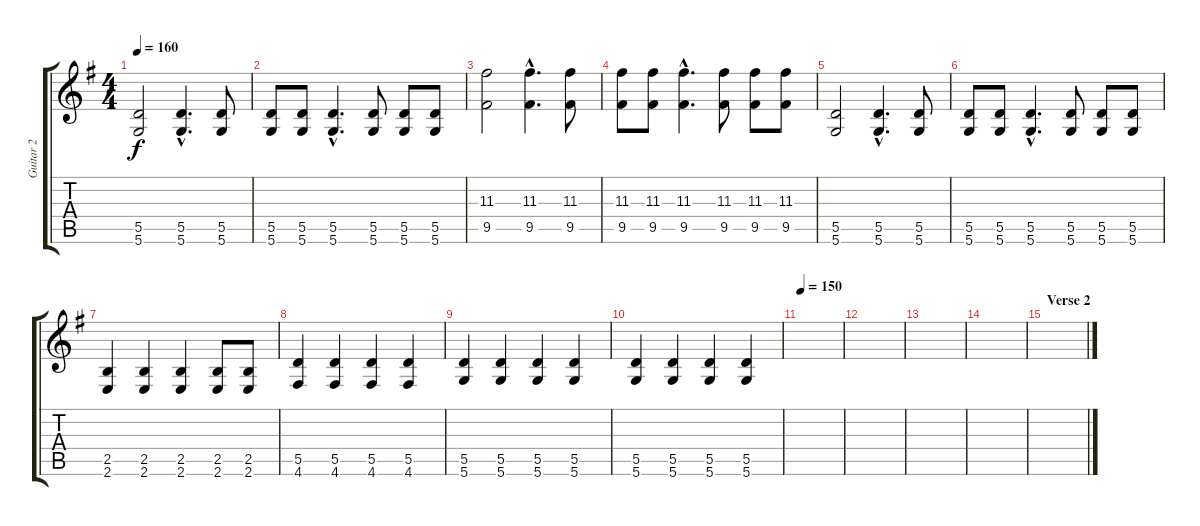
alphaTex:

\track ("Guitar 2" "Guitar 2") {instrument distortionguitar}
\staff {score tabs}
\tuning (E4 B3 G3 D3 A2 D2) {hide}
\ts (4 4)
\tempo 160
\clef g2
\ks g
(5.5 5.6).2{dy f} (5.5{hac} 5.6{hac}).4{d} (5.5 5.6).8 |
(5.5 5.6).8 (5.5 5.6).8 (5.5{hac} 5.6{hac}).4{d} (5.5 5.6).8 (5.5 5.6).8 (5.5 5.6).8 |
(11.3 9.5).2 (11.3{hac} 9.5{hac}).4{d} (11.3 9.5).8 |
(11.3 9.5).8 (11.3 9.5).8 (11.3{hac} 9.5{hac}).4{d} (11.3 9.5).8 (11.3 9.5).8 (11.3 9.5).8 |
(5.5 5.6).2 (5.5{hac} 5.6{hac}).4{d} (5.5 5.6).8 |
(5.5 5.6).8 (5.5 5.6).8 (5.5{hac} 5.6{hac}).4{d} (5.5 5.6).8 (5.5 5.6).8 (5.5 5.6).8 |
(2.5 2.6).4{volume 13} (2.5 2.6).4 (2.5 2.6).4 (2.5 2.6).8 (2.5 2.6).8 |
(5.5 4.6).4 (5.5 4.6).4 (5.5 4.6).4 (5.5 4.6).4 |
(5.5 5.6).4 (5.5 5.6).4 (5.5 5.6).4 (5.5 5.6).4 |
(5.5 5.6).4 (5.5 5.6).4 (5.5 5.6).4 (5.5 5.6).4 |
\tempo 150
|
|
|
|
\section ("" "Verse 2")
